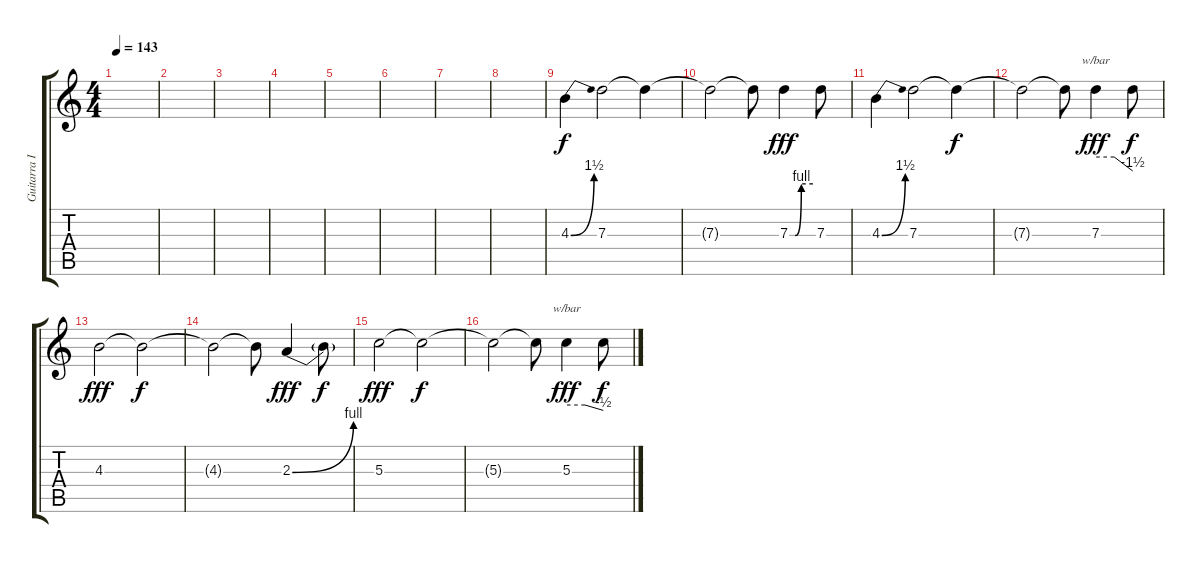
\track ("Guitarra III" "Guitarra I") {instrument electricguitarmuted}
\staff {score tabs}
\tuning (E4 B3 G3 D3 A2 E2) {hide}
\ts (4 4)
\tempo 143
\clef g2
\ks c
|
|
|
|
|
|
|
|
4.3{be (bend 0 0 60 6)}.4 7.3.2 7.3{t}.4{dy f} |
7.3{t}.2 7.3{t}.8 7.3{be (custom 0 0 14 0 30 4 60 4)}.4{dy fff} 7.3.8 |
4.3{be (bend 0 0 60 6)}.4 7.3.2 7.3{t}.4{dy f} |
7.3{t}.2 7.3{t}.8 7.3.4{tbe (custom default 0 0 30 0 60 -6) dy fff} 7.3{t}.8{dy f} |
4.3.2{dy fff} 4.3{t}.2{dy f} |
4.3{t}.2 4.3{t}.8 2.3{be (bend 0 0 60 4)}.4{dy fff} 2.3{t}.8{dy f} |
5.3.2{dy fff} 5.3{t}.2{dy f} |
5.3{t}.2 5.3{t}.8 5.3.4{tbe (custom default 0 0 30 0 60 -2) dy fff} 5.3{t}.8{dy f}
